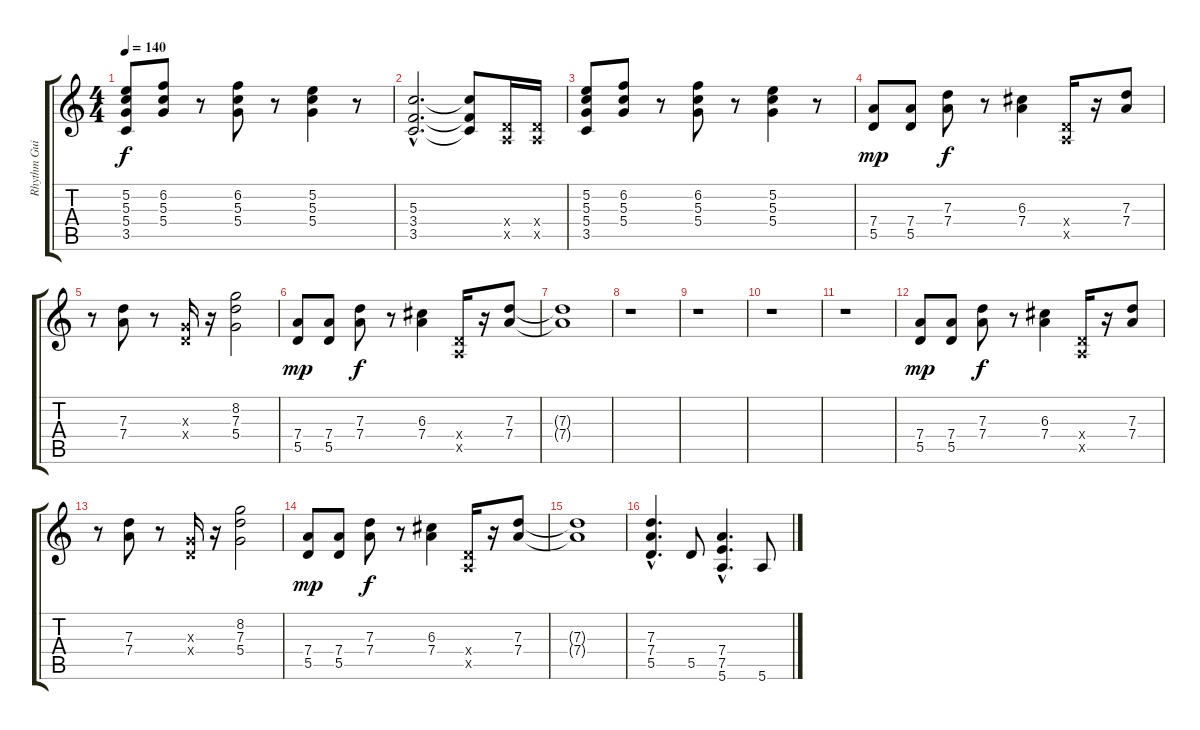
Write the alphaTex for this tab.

\track ("Rhythm Guitar" "Rhythm Gui") {instrument distortionguitar}
\staff {score tabs}
\tuning (E4 B3 G3 D3 A2 E2) {hide}
\ts (4 4)
\tempo 140
\clef g2
\ks c
(5.2 5.3 5.4 3.5).8{dy f} (6.2 5.3 5.4).8 r.8 (6.2 5.3 5.4).8 r.8 (5.2 5.3 5.4).4 r.8 |
(5.3{hac} 3.4{hac} 3.5{hac}).2{d} (5.3{t} 3.4{t} 3.5{t}).8 (0.4{x} 0.5{x}).16 (0.4{x} 0.5{x}).16 |
(5.2 5.3 5.4 3.5).8 (6.2 5.3 5.4).8 r.8 (6.2 5.3 5.4).8 r.8 (5.2 5.3 5.4).4 r.8 |
(7.4 5.5).8{dy mp} (7.4 5.5).8 (7.3 7.4).8{dy f} r.8 (6.3 7.4).4 (0.4{x} 0.5{x}).16 r.16 (7.3 7.4).8 |
r.8 (7.3 7.4).8 r.8 (0.3{x} 0.4{x}).16 r.16 (8.2 7.3 5.4).2 |
(7.4 5.5).8{dy mp} (7.4 5.5).8 (7.3 7.4).8{dy f} r.8 (6.3 7.4).4 (0.4{x} 0.5{x}).16 r.16 (7.3 7.4).8 |
(7.3{t} 7.4{t}).1 |
r.1 |
r.1 |
r.1 |
r.1 |
(7.4 5.5).8{dy mp} (7.4 5.5).8 (7.3 7.4).8{dy f} r.8 (6.3 7.4).4 (0.4{x} 0.5{x}).16 r.16 (7.3 7.4).8 |
r.8 (7.3 7.4).8 r.8 (0.3{x} 0.4{x}).16 r.16 (8.2 7.3 5.4).2 |
(7.4 5.5).8{dy mp} (7.4 5.5).8 (7.3 7.4).8{dy f} r.8 (6.3 7.4).4 (0.4{x} 0.5{x}).16 r.16 (7.3 7.4).8 |
(7.3{t} 7.4{t}).1 |
(7.3{hac} 7.4{hac} 5.5{hac}).4{d} 5.5.8 (7.4{hac} 7.5{hac} 5.6{hac}).4{d} 5.6.8
